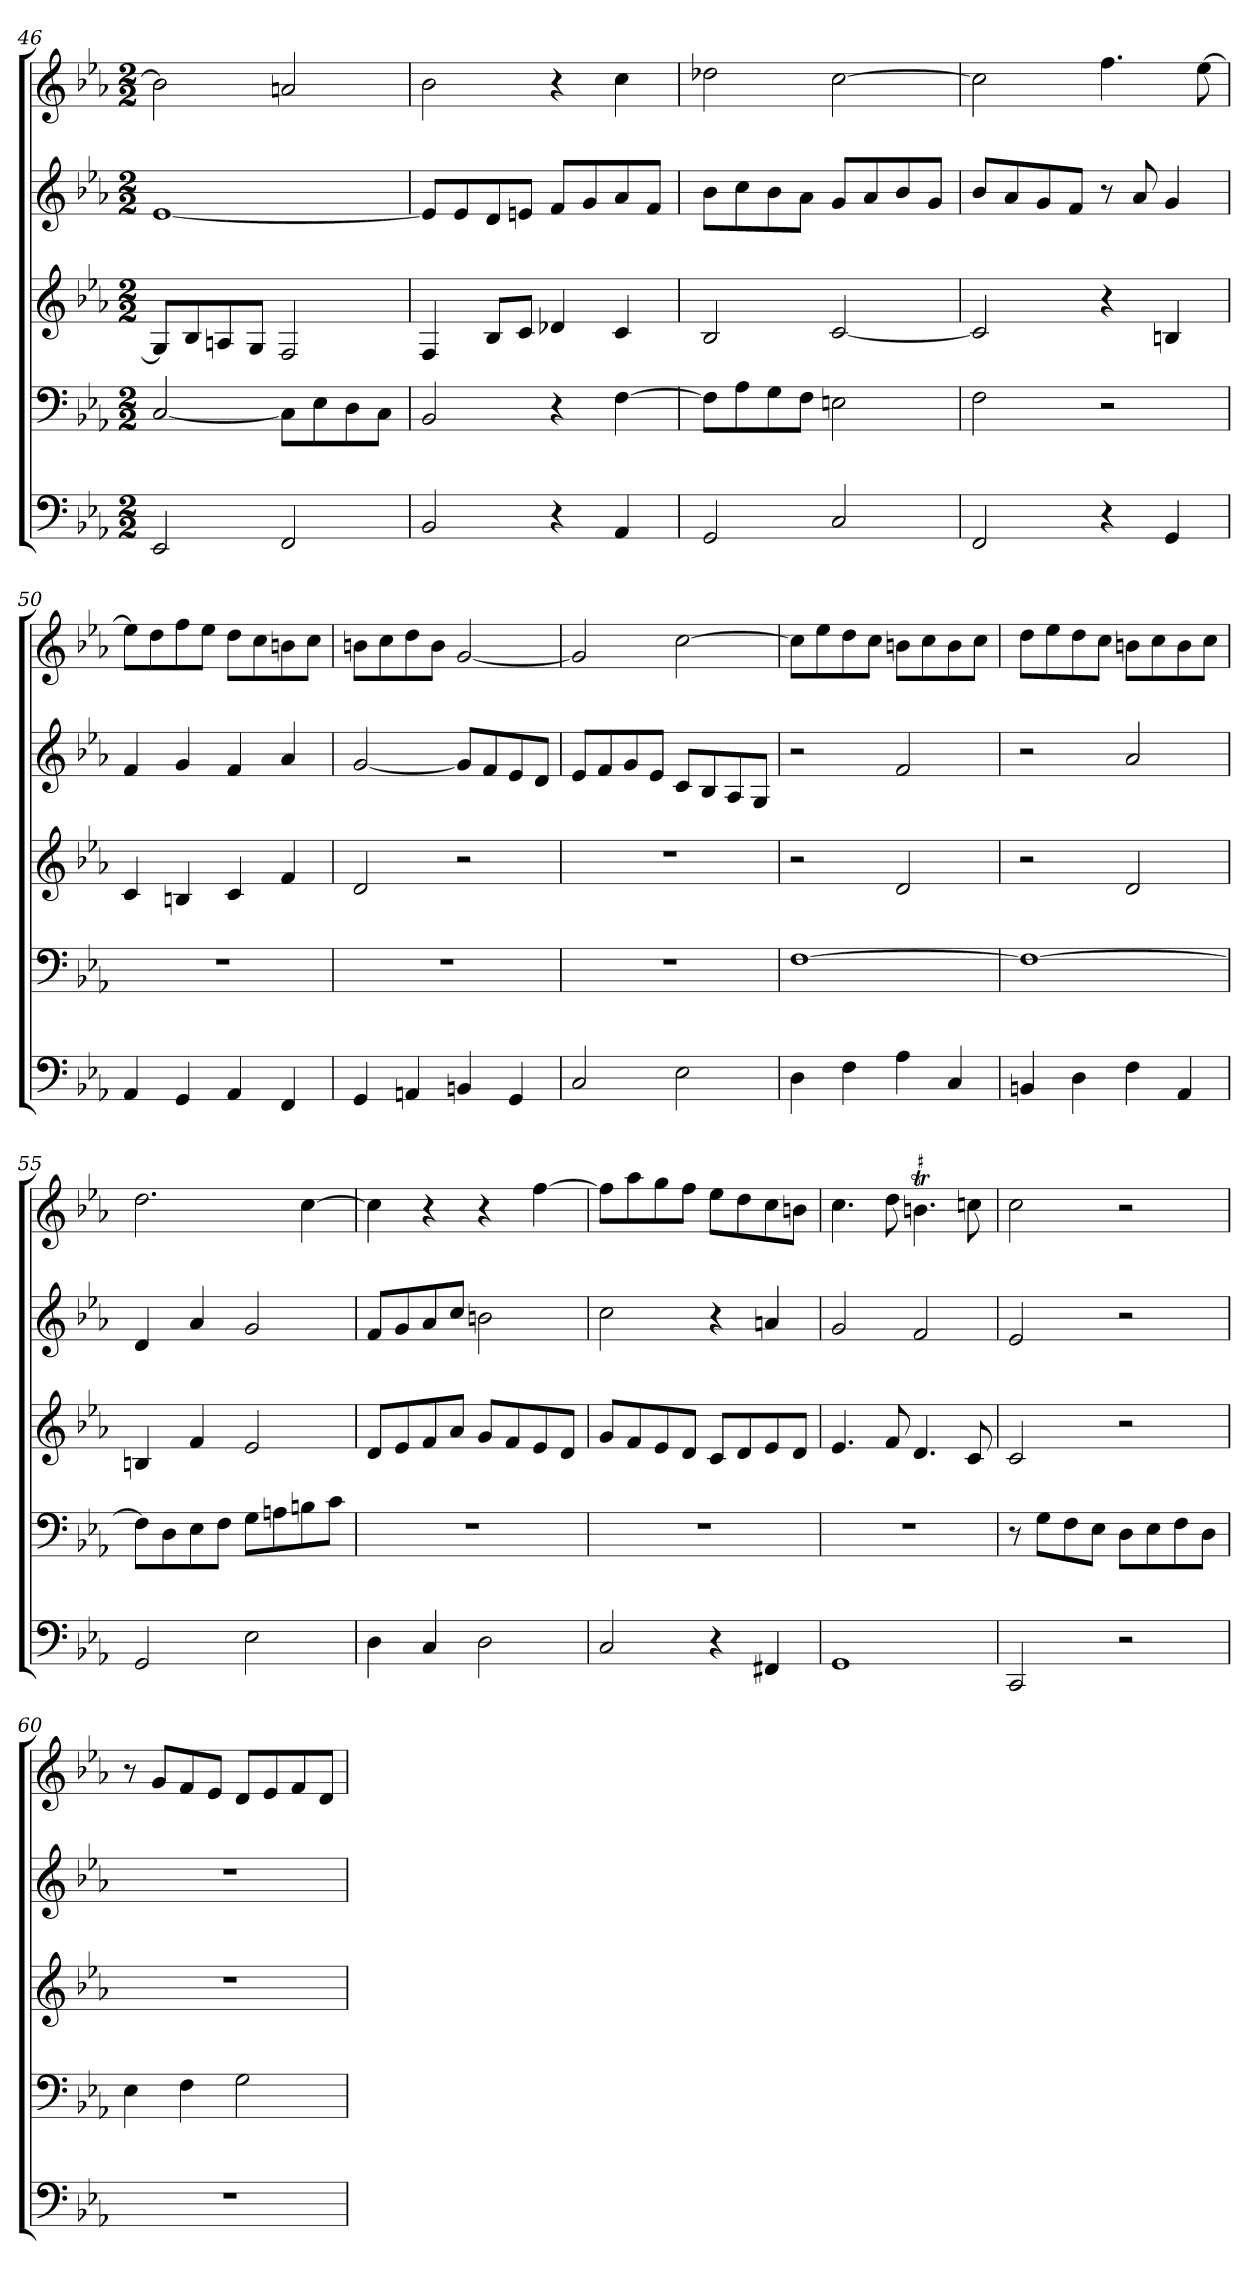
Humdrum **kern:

**kern	**kern	**kern	**kern	**kern
*part5	*part4	*part3	*part2	*part1
*staff5	*staff4	*staff3	*staff2	*staff1
*k[b-e-a-]	*k[b-e-a-]	*k[b-e-a-]	*k[b-e-a-]	*k[b-e-a-]
*M2/2	*M2/2	*M2/2	*M2/2	*M2/2
=46	=46	=46	=46	=46
2EE-	[2C	8GL]	[1e-	2b-]
.	.	8B-	.	.
.	.	8An	.	.
.	.	8GJ	.	.
2FF	8CL]	2F	.	2an
.	8E-	.	.	.
.	8D	.	.	.
.	8CJ	.	.	.
=47	=47	=47	=47	=47
2BB-	2BB-	4F	8e-L]	2b-
.	.	.	8e-	.
.	.	8B-L	8d	.
.	.	8cJ	8enJ	.
4r	4r	4d-X	8fL	4r
.	.	.	8g	.
4AA-	[4F	4c	8a-	4cc
.	.	.	8fJ	.
=48	=48	=48	=48	=48
2GG	8FL]	2B-	8b-L	2dd-X
.	8A-	.	8cc	.
.	8G	.	8b-	.
.	8FJ	.	8a-J	.
2C	2En	[2c	8gL	[2cc
.	.	.	8a-	.
.	.	.	8b-	.
.	.	.	8gJ	.
=49	=49	=49	=49	=49
2FF	2F	2c]	8b-L	2cc]
.	.	.	8a-	.
.	.	.	8g	.
.	.	.	8fJ	.
4r	2r	4r	8r	4.ff
.	.	.	8a-	.
4GG	.	4Bn	4g	.
.	.	.	.	[8ee-
=50	=50	=50	=50	=50
4AA-	1r	4c	4f	8ee-L]
.	.	.	.	8dd
4GG	.	4Bn	4g	8ff
.	.	.	.	8ee-J
4AA-	.	4c	4f	8ddL
.	.	.	.	8cc
4FF	.	4f	4a-	8bn
.	.	.	.	8ccJ
=51	=51	=51	=51	=51
4GG	1r	2d	[2g	8bnL
.	.	.	.	8cc
4AAn	.	.	.	8dd
.	.	.	.	8bJ
4BBn	.	2r	8gL]	[2g
.	.	.	8f	.
4GG	.	.	8e-	.
.	.	.	8dJ	.
=52	=52	=52	=52	=52
2C	1r	1r	8e-L	2g]
.	.	.	8f	.
.	.	.	8g	.
.	.	.	8e-J	.
2E-	.	.	8cL	[2cc
.	.	.	8B-	.
.	.	.	8A-	.
.	.	.	8GJ	.
=53	=53	=53	=53	=53
4D	[1F	2r	2r	8ccL]
.	.	.	.	8ee-
4F	.	.	.	8dd
.	.	.	.	8ccJ
4A-	.	2d	2f	8bnL
.	.	.	.	8cc
4C	.	.	.	8b
.	.	.	.	8ccJ
=54	=54	=54	=54	=54
4BBn	1F_	2r	2r	8ddL
.	.	.	.	8ee-
4D	.	.	.	8dd
.	.	.	.	8ccJ
4F	.	2d	2a-	8bnL
.	.	.	.	8cc
4AA-	.	.	.	8b
.	.	.	.	8ccJ
=55	=55	=55	=55	=55
2GG	8FL]	4Bn	4d	2.dd
.	8D	.	.	.
.	8E-	4f	4a-	.
.	8FJ	.	.	.
2E-	8GL	2e-	2g	.
.	8An	.	.	.
.	8Bn	.	.	[4cc
.	8cJ	.	.	.
=56	=56	=56	=56	=56
4D	1r	8dL	8fL	4cc]
.	.	8e-	8g	.
4C	.	8f	8a-	4r
.	.	8a-J	8ccJ	.
2D	.	8gL	2bn	4r
.	.	8f	.	.
.	.	8e-	.	[4ff
.	.	8dJ	.	.
=57	=57	=57	=57	=57
2C	1r	8gL	2cc	8ffL]
.	.	8f	.	8aa-
.	.	8e-	.	8gg
.	.	8dJ	.	8ffJ
4r	.	8cL	4r	8ee-L
.	.	8d	.	8dd
4FF#X	.	8e-	4an	8cc
.	.	8dJ	.	8bnJ
=58	=58	=58	=58	=58
1GG	1r	4.e-	2g	4.cc
.	.	8f	.	8dd
!	!	!	!	!LO:TR:acc=#
.	.	4.d	2f	4.bnT
.	.	8c	.	8ccn
=59	=59	=59	=59	=59
2CC	8r	2c	2e-	2cc
.	8GL	.	.	.
.	8F	.	.	.
.	8E-J	.	.	.
2r	8DL	2r	2r	2r
.	8E-	.	.	.
.	8F	.	.	.
.	8DJ	.	.	.
=60	=60	=60	=60	=60
1r	4E-	1r	1r	8r
.	.	.	.	8gL
.	4F	.	.	8f
.	.	.	.	8e-J
.	2G	.	.	8dL
.	.	.	.	8e-
.	.	.	.	8f
.	.	.	.	8dJ
=	=	=	=	=
*-	*-	*-	*-	*-
